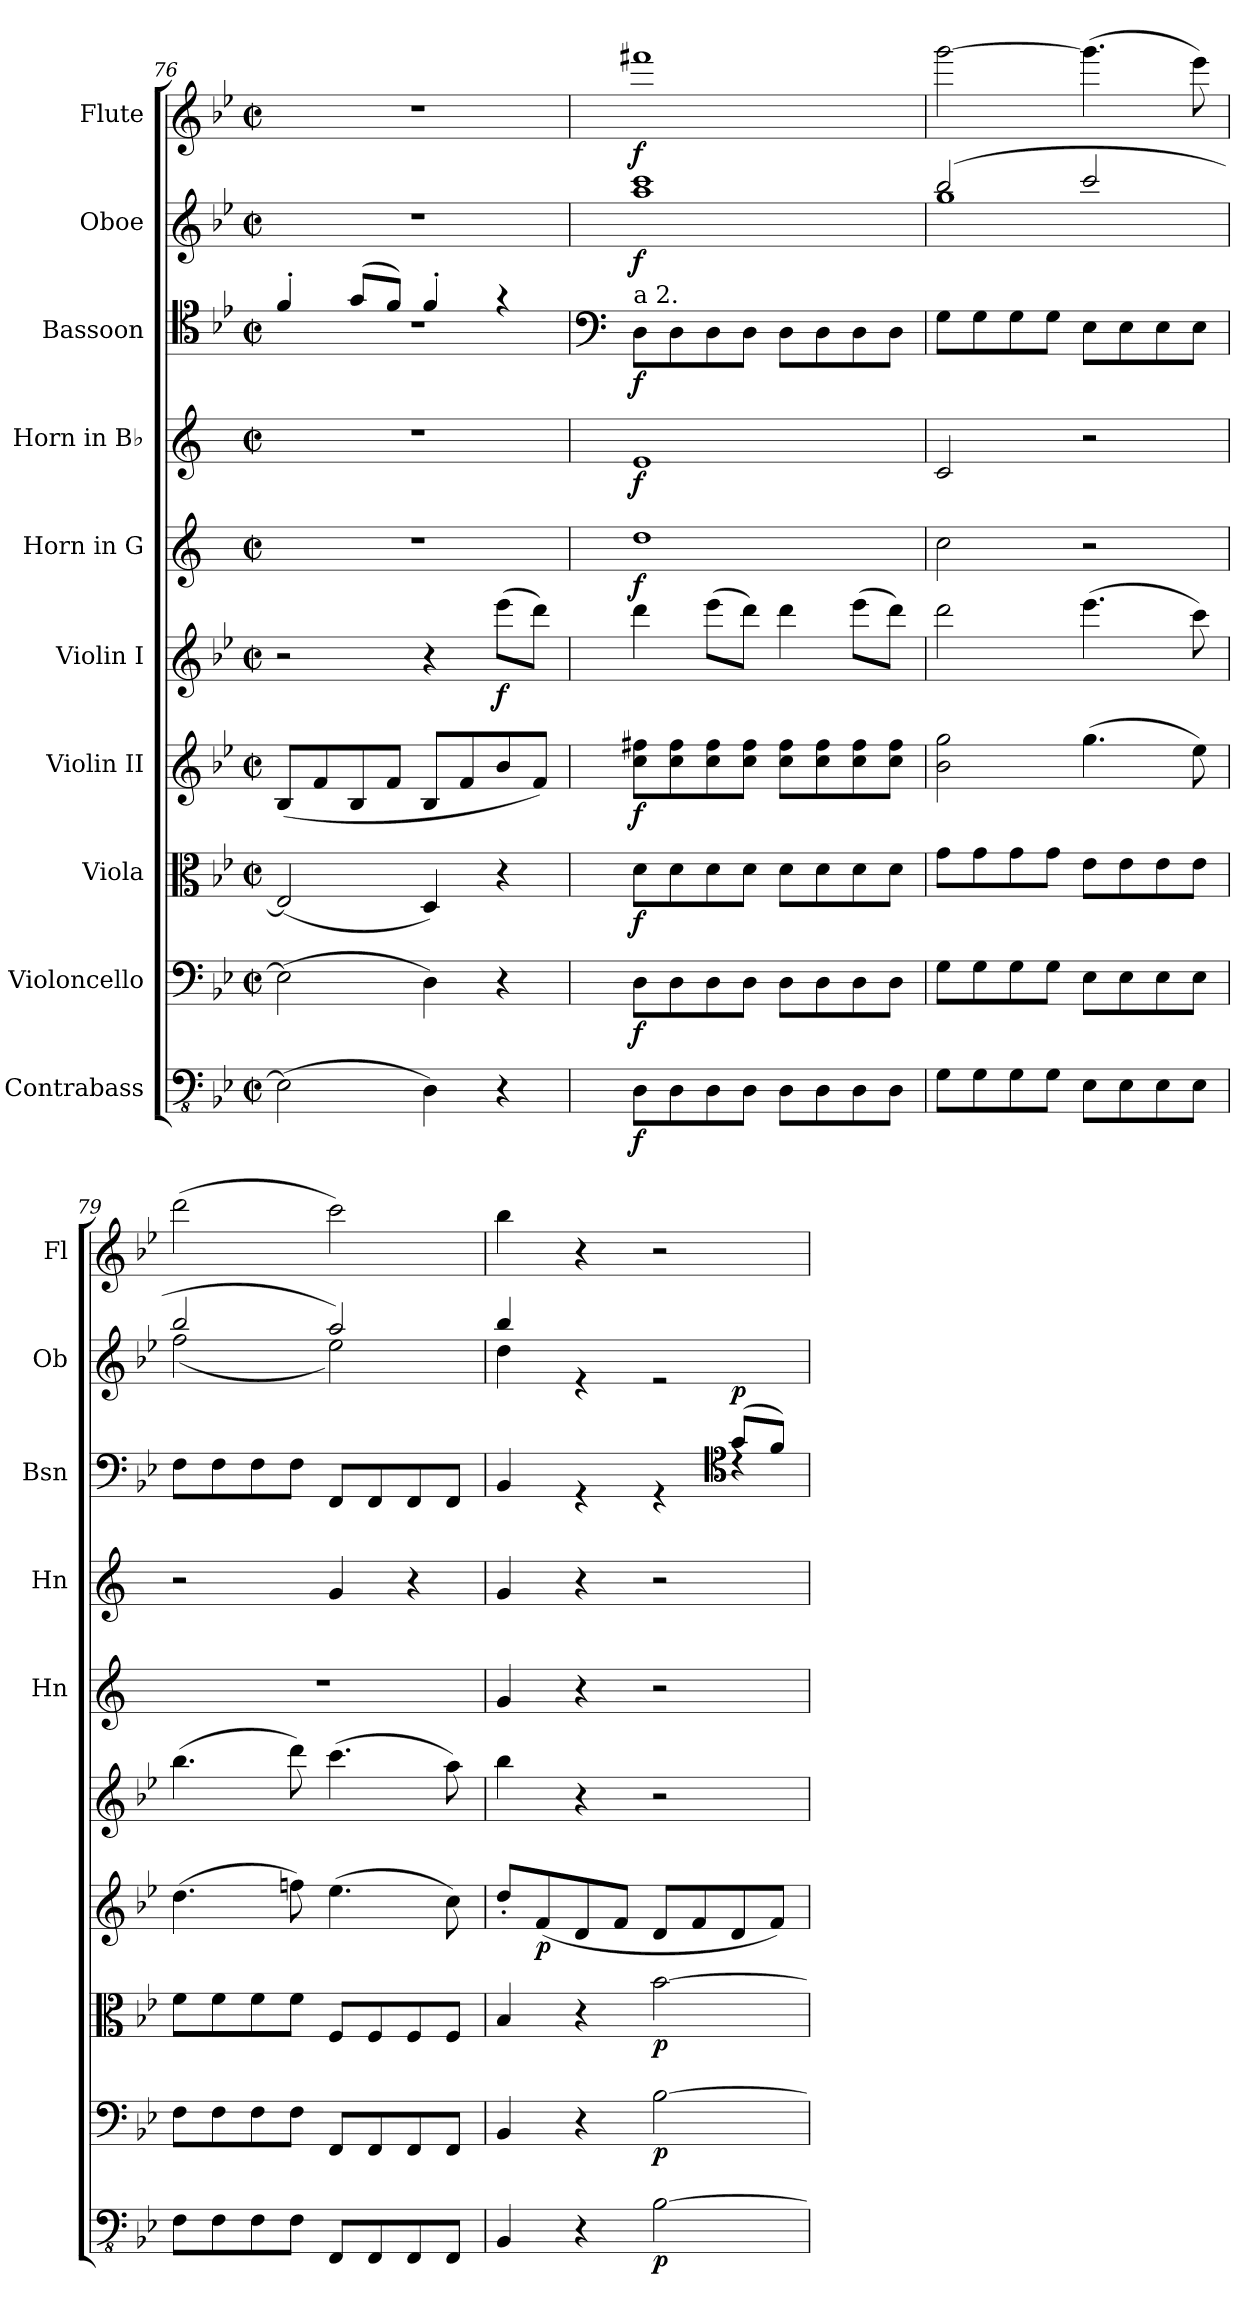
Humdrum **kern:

**kern	**dynam	**kern	**dynam	**kern	**dynam	**kern	**dynam	**kern	**dynam	**kern	**dynam	**kern	**dynam	**kern	**dynam	**kern	**dynam	**kern	**dynam
*part10	*part10	*part9	*part9	*part8	*part8	*part7	*part7	*part6	*part6	*part5	*part5	*part4	*part4	*part3	*part3	*part2	*part2	*part1	*part1
*staff10	*staff10	*staff9	*staff9	*staff8	*staff8	*staff7	*staff7	*staff6	*staff6	*staff5	*staff5	*staff4	*staff4	*staff3	*staff3	*staff2	*staff2	*staff1	*staff1
*I"Contrabass	*	*I"Violoncello	*	*I"Viola	*	*I"Violin II	*	*I"Violin I	*	*I"Horn in G	*	*I"Horn in B♭	*	*I"Bassoon	*	*I"Oboe	*	*I"Flute	*
*	*	*	*	*	*	*	*	*	*	*I'Hn	*	*I'Hn	*	*I'Bsn	*	*I'Ob	*	*I'Fl	*
*clefFv4	*	*clefF4	*	*clefC3	*	*clefG2	*	*clefG2	*	*clefG2	*	*clefG2	*	*clefC4	*	*clefG2	*	*clefG2	*
*	*	*	*	*	*	*	*	*	*	*ITrd3c5	*	*ITrd1c2	*	*	*	*	*	*	*
*k[b-e-]	*	*k[b-e-]	*	*k[b-e-]	*	*k[b-e-]	*	*k[b-e-]	*	*k[f#]	*	*k[b-e-]	*	*k[b-e-]	*	*k[b-e-]	*	*k[b-e-]	*
*M2/2	*	*M2/2	*	*M2/2	*	*M2/2	*	*M2/2	*	*M2/2	*	*M2/2	*	*M2/2	*	*M2/2	*	*M2/2	*
*met(c|)	*	*met(c|)	*	*met(c|)	*	*met(c|)	*	*met(c|)	*	*met(c|)	*	*met(c|)	*	*met(c|)	*	*met(c|)	*	*met(c|)	*
=76	=76	=76	=76	=76	=76	=76	=76	=76	=76	=76	=76	=76	=76	=76	=76	=76	=76	=76	=76
*	*	*	*	*	*	*	*	*	*	*	*	*	*	*^	*	*	*	*	*
(2EE-\]	.	(2E-\]	.	(2E-/]	.	(8B-/L	.	2r	.	1r	.	1r	.	4f'/	1rc	.	1r	.	1r	.
.	.	.	.	.	.	8f/	.	.	.	.	.	.	.	.	.	.	.	.	.	.
.	.	.	.	.	.	8B-/	.	.	.	.	.	.	.	(8g/L	.	.	.	.	.	.
.	.	.	.	.	.	8f/J	.	.	.	.	.	.	.	8f/J)	.	.	.	.	.	.
4DD\)	.	4D\)	.	4D/)	.	8B-/L	.	4r	.	.	.	.	.	4f'/	.	.	.	.	.	.
.	.	.	.	.	.	8f/	.	.	.	.	.	.	.	.	.	.	.	.	.	.
!	!	!	!	!	!	!	!	!	!LO:DY:b	!	!	!	!	!	!	!	!	!	!	!
4r	.	4r	.	4r	.	8b-/	.	(8eee-\L	f	.	.	.	.	4r	.	.	.	.	.	.
.	.	.	.	.	.	8f/J)	.	8ddd\J)	.	.	.	.	.	.	.	.	.	.	.	.
*	*	*	*	*	*	*	*	*	*	*	*	*	*	*v	*v	*	*	*	*	*
=77	=77	=77	=77	=77	=77	=77	=77	=77	=77	=77	=77	=77	=77	=77	=77	=77	=77	=77	=77
*	*	*	*	*	*	*	*	*	*	*	*	*	*	*clefF4	*	*	*	*	*
!	!	!	!	!	!	!	!	!	!	!	!	!	!	!LO:TX:a:t=a 2.	!	!	!	!	!
!	!LO:DY:b	!	!LO:DY:b	!	!LO:DY:b	!	!LO:DY:b	!	!	!	!LO:DY:b	!	!LO:DY:b	!	!LO:DY:b	!	!LO:DY:b	!	!LO:DY:b
8DD\L	f	8D\L	f	8d\L	f	8cc\ 8ff#X\L	f	4ddd\	.	1a	f	1d	f	8D\L	f	1aa 1ccc	f	1fff#X	f
8DD\	.	8D\	.	8d\	.	8cc\ 8ff#\	.	.	.	.	.	.	.	8D\	.	.	.	.	.
8DD\	.	8D\	.	8d\	.	8cc\ 8ff#\	.	(8eee-\L	.	.	.	.	.	8D\	.	.	.	.	.
8DD\J	.	8D\J	.	8d\J	.	8cc\ 8ff#\J	.	8ddd\J)	.	.	.	.	.	8D\J	.	.	.	.	.
8DD\L	.	8D\L	.	8d\L	.	8cc\ 8ff#\L	.	4ddd\	.	.	.	.	.	8D\L	.	.	.	.	.
8DD\	.	8D\	.	8d\	.	8cc\ 8ff#\	.	.	.	.	.	.	.	8D\	.	.	.	.	.
8DD\	.	8D\	.	8d\	.	8cc\ 8ff#\	.	(8eee-\L	.	.	.	.	.	8D\	.	.	.	.	.
8DD\J	.	8D\J	.	8d\J	.	8cc\ 8ff#\J	.	8ddd\J)	.	.	.	.	.	8D\J	.	.	.	.	.
!!LO:PB:g=z
=78	=78	=78	=78	=78	=78	=78	=78	=78	=78	=78	=78	=78	=78	=78	=78	=78	=78	=78	=78
*	*	*	*	*	*	*	*	*	*	*	*	*	*	*	*	*^	*	*	*
8GG\L	.	8G\L	.	8g\L	.	2b-\ 2gg\	.	2ddd\	.	2g\	.	2B-/	.	8G\L	.	(2bb-/	1gg	.	[2ggg\	.
8GG\	.	8G\	.	8g\	.	.	.	.	.	.	.	.	.	8G\	.	.	.	.	.	.
8GG\	.	8G\	.	8g\	.	.	.	.	.	.	.	.	.	8G\	.	.	.	.	.	.
8GG\J	.	8G\J	.	8g\J	.	.	.	.	.	.	.	.	.	8G\J	.	.	.	.	.	.
8EE-\L	.	8E-\L	.	8e-\L	.	(4.gg\	.	(4.eee-\	.	2r	.	2r	.	8E-\L	.	2ccc/	.	.	(4.ggg\]	.
8EE-\	.	8E-\	.	8e-\	.	.	.	.	.	.	.	.	.	8E-\	.	.	.	.	.	.
8EE-\	.	8E-\	.	8e-\	.	.	.	.	.	.	.	.	.	8E-\	.	.	.	.	.	.
8EE-\J	.	8E-\J	.	8e-\J	.	8ee-\)	.	8ccc\)	.	.	.	.	.	8E-\J	.	.	.	.	8eee-\)	.
=79	=79	=79	=79	=79	=79	=79	=79	=79	=79	=79	=79	=79	=79	=79	=79	=79	=79	=79	=79	=79
8FF\L	.	8F\L	.	8f\L	.	(4.dd\	.	(4.bb-\	.	1r	.	2r	.	8F\L	.	2bb-/	(2ff\	.	(2ddd\	.
8FF\	.	8F\	.	8f\	.	.	.	.	.	.	.	.	.	8F\	.	.	.	.	.	.
8FF\	.	8F\	.	8f\	.	.	.	.	.	.	.	.	.	8F\	.	.	.	.	.	.
8FF\J	.	8F\J	.	8f\J	.	8ffn\)	.	8ddd\)	.	.	.	.	.	8F\J	.	.	.	.	.	.
8FFF/L	.	8FF/L	.	8F/L	.	(4.ee-\	.	(4.ccc\	.	.	.	4f/	.	8FF/L	.	2aa/)	2ee-\)	.	2ccc\)	.
8FFF/	.	8FF/	.	8F/	.	.	.	.	.	.	.	.	.	8FF/	.	.	.	.	.	.
8FFF/	.	8FF/	.	8F/	.	.	.	.	.	.	.	4r	.	8FF/	.	.	.	.	.	.
8FFF/J	.	8FF/J	.	8F/J	.	8cc\)	.	8aa\)	.	.	.	.	.	8FF/J	.	.	.	.	.	.
=80	=80	=80	=80	=80	=80	=80	=80	=80	=80	=80	=80	=80	=80	=80	=80	=80	=80	=80	=80	=80
*	*	*	*	*	*	*	*	*	*	*	*	*	*	*^	*	*	*	*	*	*
4BBB-/	.	4BB-/	.	4B-/	.	8dd'/L	.	4bb-\	.	4d/	.	4f/	.	4BB-/	2.ryy	.	4bb-/	4dd\	.	4bb-\	.
!	!	!	!	!	!	!	!LO:DY:b	!	!	!	!	!	!	!	!	!	!	!	!	!	!
.	.	.	.	.	.	(8f/	p	.	.	.	.	.	.	.	.	.	.	.	.	.	.
4r	.	4r	.	4r	.	8d/	.	4r	.	4r	.	4r	.	4rGG	.	.	4re	2.ryy	.	4r	.
.	.	.	.	.	.	8f/J	.	.	.	.	.	.	.	.	.	.	.	.	.	.	.
!	!LO:DY:b	!	!LO:DY:b	!	!LO:DY:b	!	!	!	!	!	!	!	!	!	!	!	!	!	!	!	!
[2BB-\	p	[2B-\	p	[2b-\	p	8d/L	.	2r	.	2r	.	2r	.	4rGG	.	.	2re	.	.	2r	.
.	.	.	.	.	.	8f/	.	.	.	.	.	.	.	.	.	.	.	.	.	.	.
*	*	*	*	*	*	*	*	*	*	*	*	*	*	*clefC4	*	*	*	*	*	*	*
!	!	!	!	!	!	!	!	!	!	!	!	!	!	!	!	!LO:DY:a	!	!	!	!	!
.	.	.	.	.	.	8d/	.	.	.	.	.	.	.	(8g/L	4rc	p	.	.	.	.	.
.	.	.	.	.	.	8f/J)	.	.	.	.	.	.	.	8f/J)	.	.	.	.	.	.	.
*	*	*	*	*	*	*	*	*	*	*	*	*	*	*v	*v	*	*	*	*	*	*
*	*	*	*	*	*	*	*	*	*	*	*	*	*	*	*	*v	*v	*	*	*
=	=	=	=	=	=	=	=	=	=	=	=	=	=	=	=	=	=	=	=
*-	*-	*-	*-	*-	*-	*-	*-	*-	*-	*-	*-	*-	*-	*-	*-	*-	*-	*-	*-
